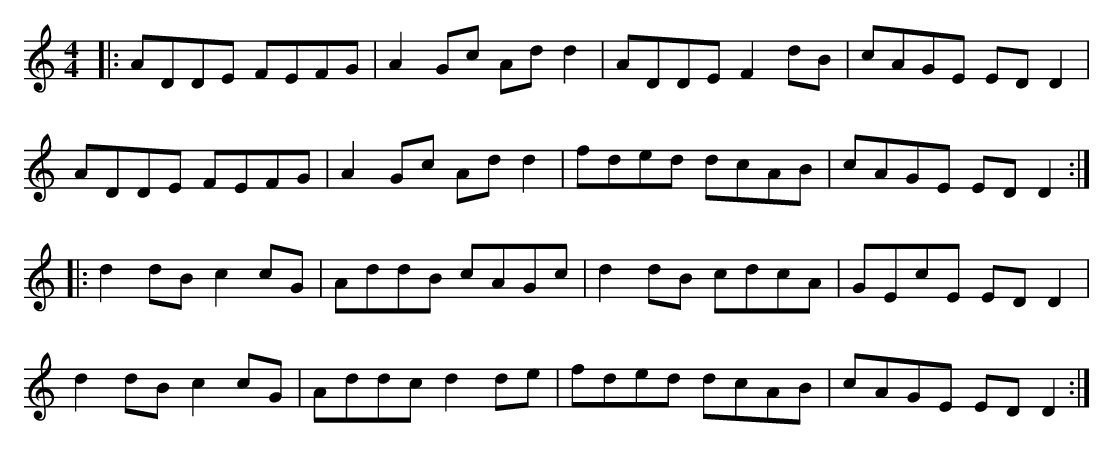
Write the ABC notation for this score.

X:1
M:4/4
K:Ddor
|:ADDE FEFG|A2Gc Ad d2|ADDE F2dB|cAGE ED D2|
ADDE FEFG|A2Gc Ad d2|fded dcAB| cAGE ED D2:|
|:d2dB c2cG|AddB cAGc|d2dB cdcA|GEcE EDD2|
d2dB c2cG|Addc d2de|fded dcAB|cAGE EDD2:|
